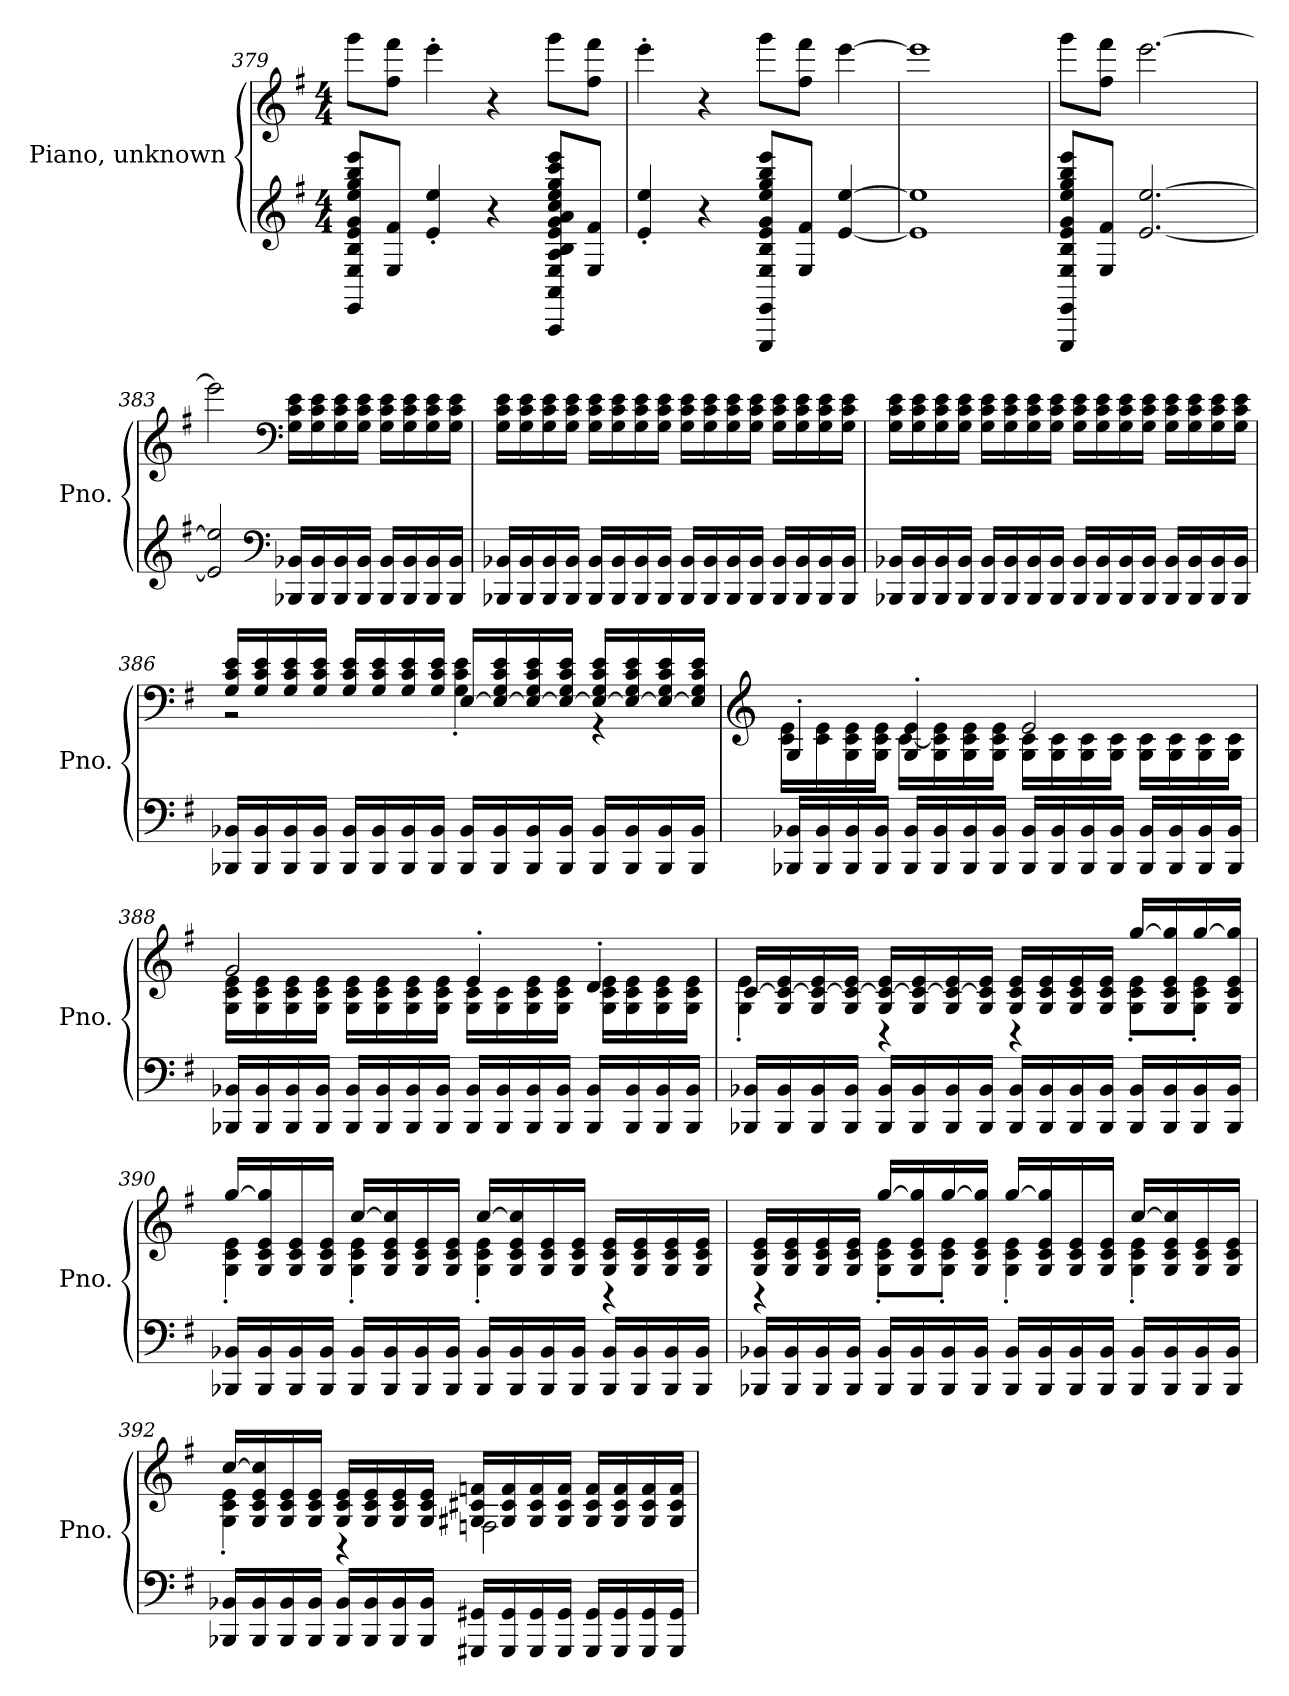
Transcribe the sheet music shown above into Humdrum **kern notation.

**kern	**kern
*part1	*part1
*staff2	*staff1
*I"Piano, unknown	*
*I'Pno.	*
*clefG2	*clefG2
*k[f#]	*k[f#]
*M4/4	*M4/4
=379	=379
8EE/ 8E/ 8B/ 8e/ 8g/ 8ee/ 8gg/ 8bb/ 8eee/L	8ggg\L
8E/ 8f#/J	8ff#\ 8fff#\J
4e/' 4ee/'	4eee'\
4r	4r
8AAA/ 8AA/ 8E/ 8A/ 8B/ 8e/ 8g/ 8a/ 8cc/ 8ee/ 8gg/ 8ccc/ 8eee/L	8ggg\L
8E/ 8f#/J	8ff#\ 8fff#\J
=380	=380
4e/' 4ee/'	4eee'\
4r	4r
8EEE/ 8EE/ 8E/ 8B/ 8e/ 8g/ 8ee/ 8gg/ 8bb/ 8eee/L	8ggg\L
8E/ 8f#/J	8ff#\ 8fff#\J
[4e/ [4ee/	[4eee\
=381	=381
1e] 1ee]	1eee]
=382	=382
8EEE/ 8EE/ 8E/ 8B/ 8e/ 8g/ 8ee/ 8gg/ 8bb/ 8eee/L	8ggg\L
8E/ 8f#/J	8ff#\ 8fff#\J
[2.e/ [2.ee/	[2.eee\
!!LO:PB:g=z
=383	=383
2e/] 2ee/]	2eee\]
*clefF4	*clefF4
16BBB-X/ 16BB-X/LL	16G\ 16c\ 16e\LL
16BBB-/ 16BB-/	16G\ 16c\ 16e\
16BBB-/ 16BB-/	16G\ 16c\ 16e\
16BBB-/ 16BB-/JJ	16G\ 16c\ 16e\JJ
16BBB-/ 16BB-/LL	16G\ 16c\ 16e\LL
16BBB-/ 16BB-/	16G\ 16c\ 16e\
16BBB-/ 16BB-/	16G\ 16c\ 16e\
16BBB-/ 16BB-/JJ	16G\ 16c\ 16e\JJ
=384	=384
16BBB-X/ 16BB-X/LL	16G\ 16c\ 16e\LL
16BBB-/ 16BB-/	16G\ 16c\ 16e\
16BBB-/ 16BB-/	16G\ 16c\ 16e\
16BBB-/ 16BB-/JJ	16G\ 16c\ 16e\JJ
16BBB-/ 16BB-/LL	16G\ 16c\ 16e\LL
16BBB-/ 16BB-/	16G\ 16c\ 16e\
16BBB-/ 16BB-/	16G\ 16c\ 16e\
16BBB-/ 16BB-/JJ	16G\ 16c\ 16e\JJ
16BBB-/ 16BB-/LL	16G\ 16c\ 16e\LL
16BBB-/ 16BB-/	16G\ 16c\ 16e\
16BBB-/ 16BB-/	16G\ 16c\ 16e\
16BBB-/ 16BB-/JJ	16G\ 16c\ 16e\JJ
16BBB-/ 16BB-/LL	16G\ 16c\ 16e\LL
16BBB-/ 16BB-/	16G\ 16c\ 16e\
16BBB-/ 16BB-/	16G\ 16c\ 16e\
16BBB-/ 16BB-/JJ	16G\ 16c\ 16e\JJ
!!LO:LB:g=z
=385	=385
16BBB-X/ 16BB-X/LL	16G\ 16c\ 16e\LL
16BBB-/ 16BB-/	16G\ 16c\ 16e\
16BBB-/ 16BB-/	16G\ 16c\ 16e\
16BBB-/ 16BB-/JJ	16G\ 16c\ 16e\JJ
16BBB-/ 16BB-/LL	16G\ 16c\ 16e\LL
16BBB-/ 16BB-/	16G\ 16c\ 16e\
16BBB-/ 16BB-/	16G\ 16c\ 16e\
16BBB-/ 16BB-/JJ	16G\ 16c\ 16e\JJ
16BBB-/ 16BB-/LL	16G\ 16c\ 16e\LL
16BBB-/ 16BB-/	16G\ 16c\ 16e\
16BBB-/ 16BB-/	16G\ 16c\ 16e\
16BBB-/ 16BB-/JJ	16G\ 16c\ 16e\JJ
16BBB-/ 16BB-/LL	16G\ 16c\ 16e\LL
16BBB-/ 16BB-/	16G\ 16c\ 16e\
16BBB-/ 16BB-/	16G\ 16c\ 16e\
16BBB-/ 16BB-/JJ	16G\ 16c\ 16e\JJ
!!LO:LB:g=z
=386	=386
*	*^
16BBB-X/ 16BB-X/LL	16G/ 16c/ 16e/LL	2r
16BBB-/ 16BB-/	16G/ 16c/ 16e/	.
16BBB-/ 16BB-/	16G/ 16c/ 16e/	.
16BBB-/ 16BB-/JJ	16G/ 16c/ 16e/JJ	.
16BBB-/ 16BB-/LL	16G/ 16c/ 16e/LL	.
16BBB-/ 16BB-/	16G/ 16c/ 16e/	.
16BBB-/ 16BB-/	16G/ 16c/ 16e/	.
16BBB-/ 16BB-/JJ	16G/ 16c/ 16e/JJ	.
16BBB-/ 16BB-/LL	[16E/LL	4G\' 4c\' 4e\'
16BBB-/ 16BB-/	16E/_ 16G/ 16c/ 16e/	.
16BBB-/ 16BB-/	16E/_ 16G/ 16c/ 16e/	.
16BBB-/ 16BB-/JJ	16E/_ 16G/ 16c/ 16e/JJ	.
16BBB-/ 16BB-/LL	16E/_ 16G/ 16c/ 16e/LL	4r
16BBB-/ 16BB-/	16E/_ 16G/ 16c/ 16e/	.
16BBB-/ 16BB-/	16E/_ 16G/ 16c/ 16e/	.
16BBB-/ 16BB-/JJ	16E/] 16G/ 16c/ 16e/JJ	.
!!LO:LB:g=z	!!
=387	=387	=387
*	*clefG2	*
16BBB-X/ 16BB-X/LL	4G'/	16c\ 16e\LL
16BBB-/ 16BB-/	.	16c\ 16e\
16BBB-/ 16BB-/	.	16G\ 16c\ 16e\
16BBB-/ 16BB-/JJ	.	16G\ 16c\ 16e\JJ
16BBB-/ 16BB-/LL	4G/' 4e/'	[16c\LL
16BBB-/ 16BB-/	.	16G\ 16c\] 16e\
16BBB-/ 16BB-/	.	16G\ 16c\ 16e\
16BBB-/ 16BB-/JJ	.	16G\ 16c\ 16e\JJ
16BBB-/ 16BB-/LL	2e/	16G\ 16c\LL
16BBB-/ 16BB-/	.	16G\ 16c\
16BBB-/ 16BB-/	.	16G\ 16c\
16BBB-/ 16BB-/JJ	.	16G\ 16c\JJ
16BBB-/ 16BB-/LL	.	16G\ 16c\LL
16BBB-/ 16BB-/	.	16G\ 16c\
16BBB-/ 16BB-/	.	16G\ 16c\
16BBB-/ 16BB-/JJ	.	16G\ 16c\JJ
!!LO:LB:g=z	!!
=388	=388	=388
16BBB-X/ 16BB-X/LL	2g/	16G\ 16c\ 16e\LL
16BBB-/ 16BB-/	.	16G\ 16c\ 16e\
16BBB-/ 16BB-/	.	16G\ 16c\ 16e\
16BBB-/ 16BB-/JJ	.	16G\ 16c\ 16e\JJ
16BBB-/ 16BB-/LL	.	16G\ 16c\ 16e\LL
16BBB-/ 16BB-/	.	16G\ 16c\ 16e\
16BBB-/ 16BB-/	.	16G\ 16c\ 16e\
16BBB-/ 16BB-/JJ	.	16G\ 16c\ 16e\JJ
16BBB-/ 16BB-/LL	4e'/	16G\ 16c\LL
16BBB-/ 16BB-/	.	16G\ 16c\
16BBB-/ 16BB-/	.	16G\ 16c\ 16e\
16BBB-/ 16BB-/JJ	.	16G\ 16c\ 16e\JJ
16BBB-/ 16BB-/LL	4d'/	16G\ 16c\ 16e\LL
16BBB-/ 16BB-/	.	16G\ 16c\ 16e\
16BBB-/ 16BB-/	.	16G\ 16c\ 16e\
16BBB-/ 16BB-/JJ	.	16G\ 16c\ 16e\JJ
!!LO:LB:g=z	!!
=389	=389	=389
16BBB-X/ 16BB-X/LL	[16c/LL	4G\' 4e\'
16BBB-/ 16BB-/	16G/ 16c/_ 16e/	.
16BBB-/ 16BB-/	16G/ 16c/_ 16e/	.
16BBB-/ 16BB-/JJ	16G/ 16c/_ 16e/JJ	.
16BBB-/ 16BB-/LL	16G/ 16c/_ 16e/LL	4r
16BBB-/ 16BB-/	16G/ 16c/_ 16e/	.
16BBB-/ 16BB-/	16G/ 16c/_ 16e/	.
16BBB-/ 16BB-/JJ	16G/ 16c/] 16e/JJ	.
16BBB-/ 16BB-/LL	16G/ 16c/ 16e/LL	4r
16BBB-/ 16BB-/	16G/ 16c/ 16e/	.
16BBB-/ 16BB-/	16G/ 16c/ 16e/	.
16BBB-/ 16BB-/JJ	16G/ 16c/ 16e/JJ	.
16BBB-/ 16BB-/LL	[16gg/LL	8G\' 8c\' 8e\'L
16BBB-/ 16BB-/	16G/ 16c/ 16e/ 16gg/]	.
16BBB-/ 16BB-/	[16gg/	8G\' 8c\' 8e\'J
16BBB-/ 16BB-/JJ	16G/ 16c/ 16e/ 16gg/]JJ	.
!!LO:PB:g=z	!!
=390	=390	=390
16BBB-X/ 16BB-X/LL	[16gg/LL	4G\' 4c\' 4e\'
16BBB-/ 16BB-/	16G/ 16c/ 16e/ 16gg/]	.
16BBB-/ 16BB-/	16G/ 16c/ 16e/	.
16BBB-/ 16BB-/JJ	16G/ 16c/ 16e/JJ	.
16BBB-/ 16BB-/LL	[16cc/LL	4G\' 4c\' 4e\'
16BBB-/ 16BB-/	16G/ 16c/ 16e/ 16cc/]	.
16BBB-/ 16BB-/	16G/ 16c/ 16e/	.
16BBB-/ 16BB-/JJ	16G/ 16c/ 16e/JJ	.
16BBB-/ 16BB-/LL	[16cc/LL	4G\' 4c\' 4e\'
16BBB-/ 16BB-/	16G/ 16c/ 16e/ 16cc/]	.
16BBB-/ 16BB-/	16G/ 16c/ 16e/	.
16BBB-/ 16BB-/JJ	16G/ 16c/ 16e/JJ	.
16BBB-/ 16BB-/LL	16G/ 16c/ 16e/LL	4r
16BBB-/ 16BB-/	16G/ 16c/ 16e/	.
16BBB-/ 16BB-/	16G/ 16c/ 16e/	.
16BBB-/ 16BB-/JJ	16G/ 16c/ 16e/JJ	.
!!LO:LB:g=z	!!
=391	=391	=391
16BBB-X/ 16BB-X/LL	16G/ 16c/ 16e/LL	4r
16BBB-/ 16BB-/	16G/ 16c/ 16e/	.
16BBB-/ 16BB-/	16G/ 16c/ 16e/	.
16BBB-/ 16BB-/JJ	16G/ 16c/ 16e/JJ	.
16BBB-/ 16BB-/LL	[16gg/LL	8G\' 8c\' 8e\'L
16BBB-/ 16BB-/	16G/ 16c/ 16e/ 16gg/]	.
16BBB-/ 16BB-/	[16gg/	8G\' 8c\' 8e\'J
16BBB-/ 16BB-/JJ	16G/ 16c/ 16e/ 16gg/]JJ	.
16BBB-/ 16BB-/LL	[16gg/LL	4G\' 4c\' 4e\'
16BBB-/ 16BB-/	16G/ 16c/ 16e/ 16gg/]	.
16BBB-/ 16BB-/	16G/ 16c/ 16e/	.
16BBB-/ 16BB-/JJ	16G/ 16c/ 16e/JJ	.
16BBB-/ 16BB-/LL	[16cc/LL	4G\' 4c\' 4e\'
16BBB-/ 16BB-/	16G/ 16c/ 16e/ 16cc/]	.
16BBB-/ 16BB-/	16G/ 16c/ 16e/	.
16BBB-/ 16BB-/JJ	16G/ 16c/ 16e/JJ	.
!!LO:LB:g=z	!!
=392	=392	=392
16BBB-X/ 16BB-X/LL	[16cc/LL	4G\' 4c\' 4e\'
16BBB-/ 16BB-/	16G/ 16c/ 16e/ 16cc/]	.
16BBB-/ 16BB-/	16G/ 16c/ 16e/	.
16BBB-/ 16BB-/JJ	16G/ 16c/ 16e/JJ	.
16BBB-/ 16BB-/LL	16G/ 16c/ 16e/LL	4r
16BBB-/ 16BB-/	16G/ 16c/ 16e/	.
16BBB-/ 16BB-/	16G/ 16c/ 16e/	.
16BBB-/ 16BB-/JJ	16G/ 16c/ 16e/JJ	.
16GGG#X/ 16GG#X/LL	16G#X/ 16c#X/ 16fn/LL	2Fn\
16GGG#/ 16GG#/	16G#/ 16c#/ 16f/	.
16GGG#/ 16GG#/	16G#/ 16c#/ 16f/	.
16GGG#/ 16GG#/JJ	16G#/ 16c#/ 16f/JJ	.
16GGG#/ 16GG#/LL	16G#/ 16c#/ 16f/LL	.
16GGG#/ 16GG#/	16G#/ 16c#/ 16f/	.
16GGG#/ 16GG#/	16G#/ 16c#/ 16f/	.
16GGG#/ 16GG#/JJ	16G#/ 16c#/ 16f/JJ	.
*	*v	*v
=	=
*-	*-
